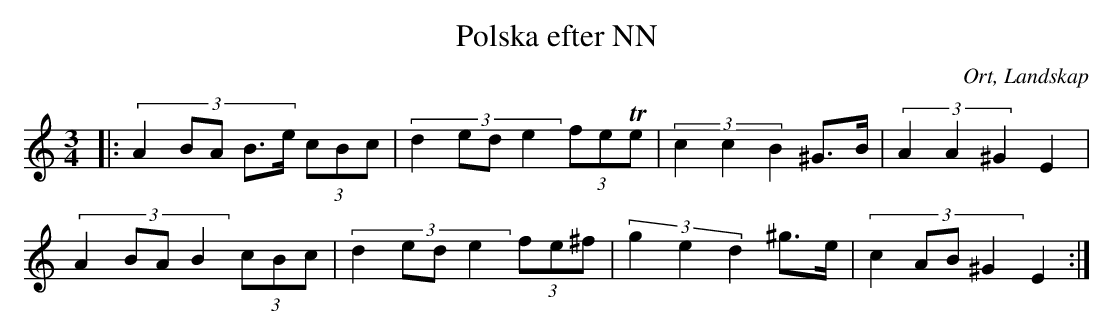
X:1
T:Polska efter NN
O:Ort, Landskap
M:3/4
L:1/8
K:C
|: (3:2:5 A2 BA B>e (3cBc| (3:2:4 d2 ed e2 (3feTe|(3:2:3 c2 c2 B2 ^G>B|(3:2:3 A2 A2 ^G2 E2|
(3:2:4 A2 BA B2 (3cBc| (3:2:4 d2 ed e2 (3fe^f|(3:2:3 g2 e2 d2 ^g>e|(3:2:4 c2 AB ^G2 E2:|
